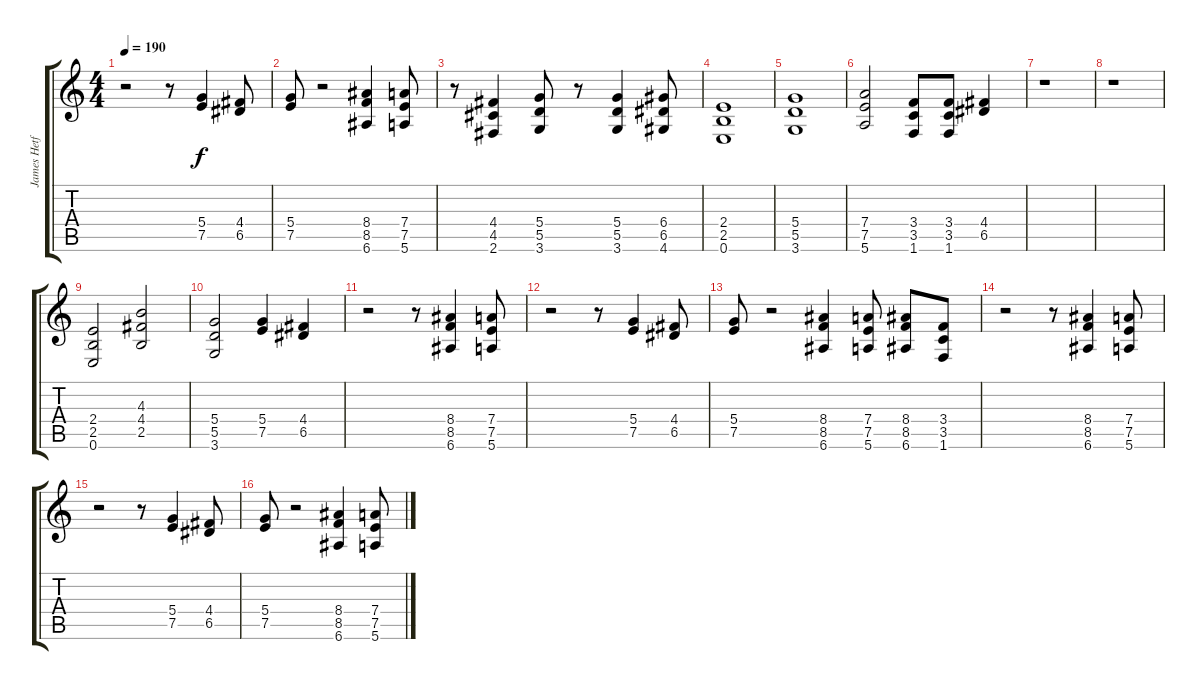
\track ("James Hetfield" "James Hetf") {instrument distortionguitar}
\staff {score tabs}
\tuning (E4 B3 G3 D3 A2 E2) {hide}
\ts (4 4)
\tempo 190
\clef g2
\ks c
r.2{dy f} r.8 (5.4 7.5).4 (4.4 6.5).8 |
(5.4 7.5).8 r.2 (8.4 8.5 6.6).4 (7.4 7.5 5.6).8 |
r.8 (4.4 4.5 2.6).4 (5.4 5.5 3.6).8 r.8 (5.4 5.5 3.6).4 (6.4 6.5 4.6).8 |
(2.4 2.5 0.6).1 |
(5.4 5.5 3.6).1 |
(7.4 7.5 5.6).2 (3.4 3.5 1.6).8 (3.4 3.5 1.6).8 (4.4 6.5).4 |
r.1 |
r.1 |
(2.4 2.5 0.6).2 (4.3 4.4 2.5).2 |
(5.4 5.5 3.6).2 (5.4 7.5).4 (4.4 6.5).4 |
r.2 r.8 (8.4 8.5 6.6).4 (7.4 7.5 5.6).8 |
r.2 r.8 (5.4 7.5).4 (4.4 6.5).8 |
(5.4 7.5).8 r.2 (8.4 8.5 6.6).4 (7.4 7.5 5.6).8 (8.4 8.5 6.6).8 (3.4 3.5 1.6).8 |
r.2 r.8 (8.4 8.5 6.6).4 (7.4 7.5 5.6).8 |
r.2 r.8 (5.4 7.5).4 (4.4 6.5).8 |
(5.4 7.5).8 r.2 (8.4 8.5 6.6).4 (7.4 7.5 5.6).8
